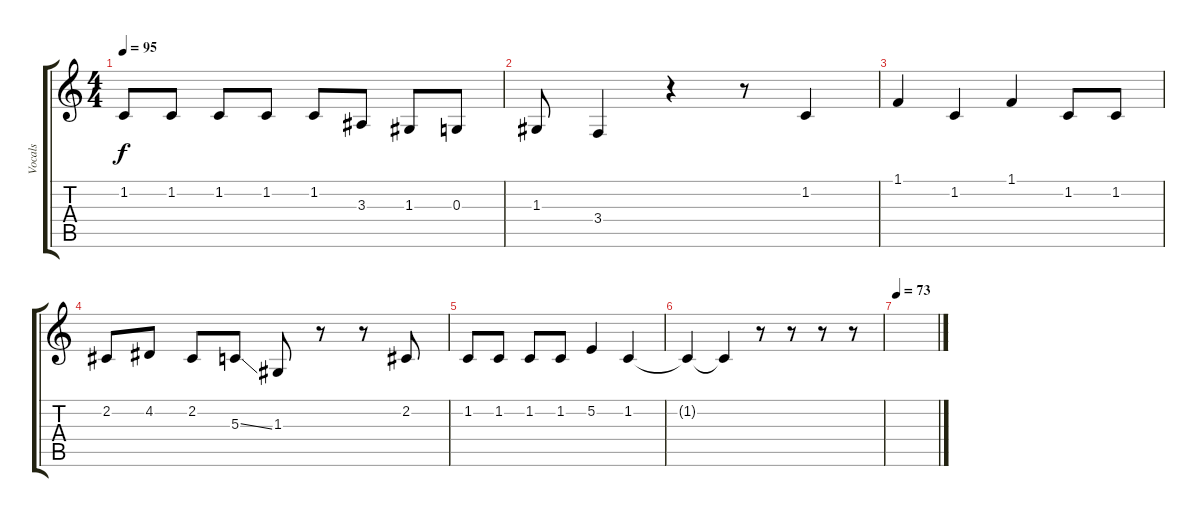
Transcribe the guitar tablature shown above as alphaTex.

\track ("Vocals" "Vocals") {instrument clarinet}
\staff {score tabs}
\tuning (E4 B3 G3 D3 A2 E2) {hide}
\ts (4 4)
\tempo 95
\clef g2
\ks c
1.2.8{dy f} 1.2.8 1.2.8 1.2.8 1.2.8 3.3.8 1.3.8 0.3.8 |
1.3.8 3.4.4 r.4 r.8 1.2.4 |
1.1.4 1.2.4 1.1.4 1.2.8 1.2.8 |
2.2.8 4.2.8 2.2.8 5.3{ss}.8 1.3.8 r.8 r.8 2.2.8 |
1.2.8 1.2.8 1.2.8 1.2.8 5.2.4 1.2.4 |
1.2{t}.4 1.2{t}.4 r.8 r.8 r.8 r.8 |
\tempo 73
